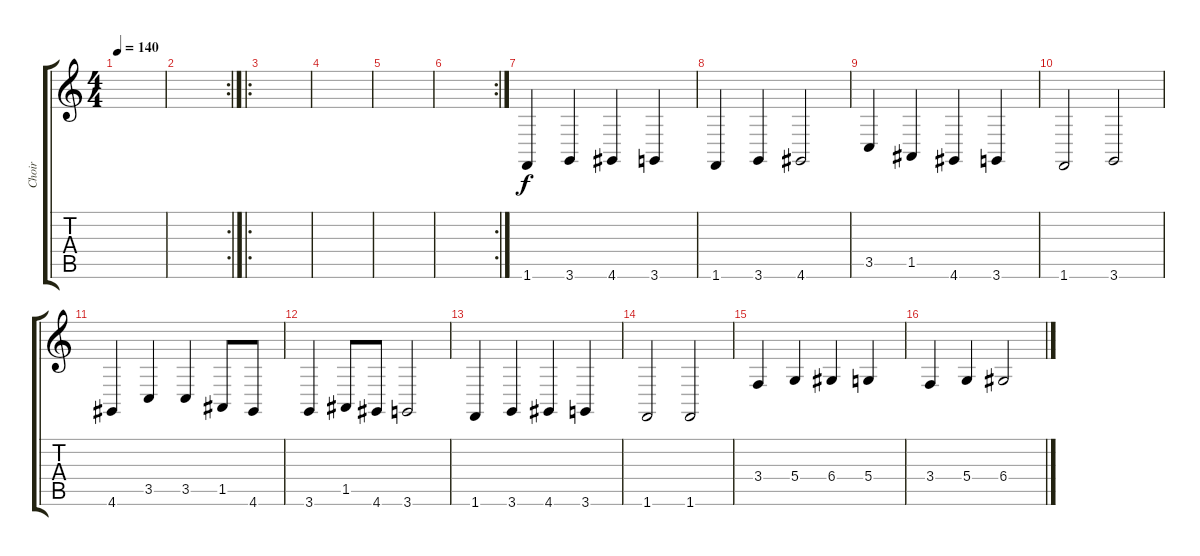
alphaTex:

\track ("Choir" "Choir") {instrument choiraahs}
\staff {score tabs}
\tuning (E4 B3 G3 D3 A2 E2) {hide}
\ts (4 4)
\tempo 140
\clef g2
\ks c
|
\rc 2
|
\ro
|
|
|
\rc 2
|
1.6.4 3.6.4 4.6.4 3.6.4 |
1.6.4 3.6.4 4.6.2 |
3.5.4 1.5.4 4.6.4 3.6.4 |
1.6.2 3.6.2 |
4.6.4 3.5.4 3.5.4 1.5.8 4.6.8 |
3.6.4 1.5.8 4.6.8 3.6.2 |
1.6.4 3.6.4 4.6.4 3.6.4 |
1.6.2 1.6.2 |
3.4.4 5.4.4 6.4.4 5.4.4 |
3.4.4 5.4.4 6.4.2
